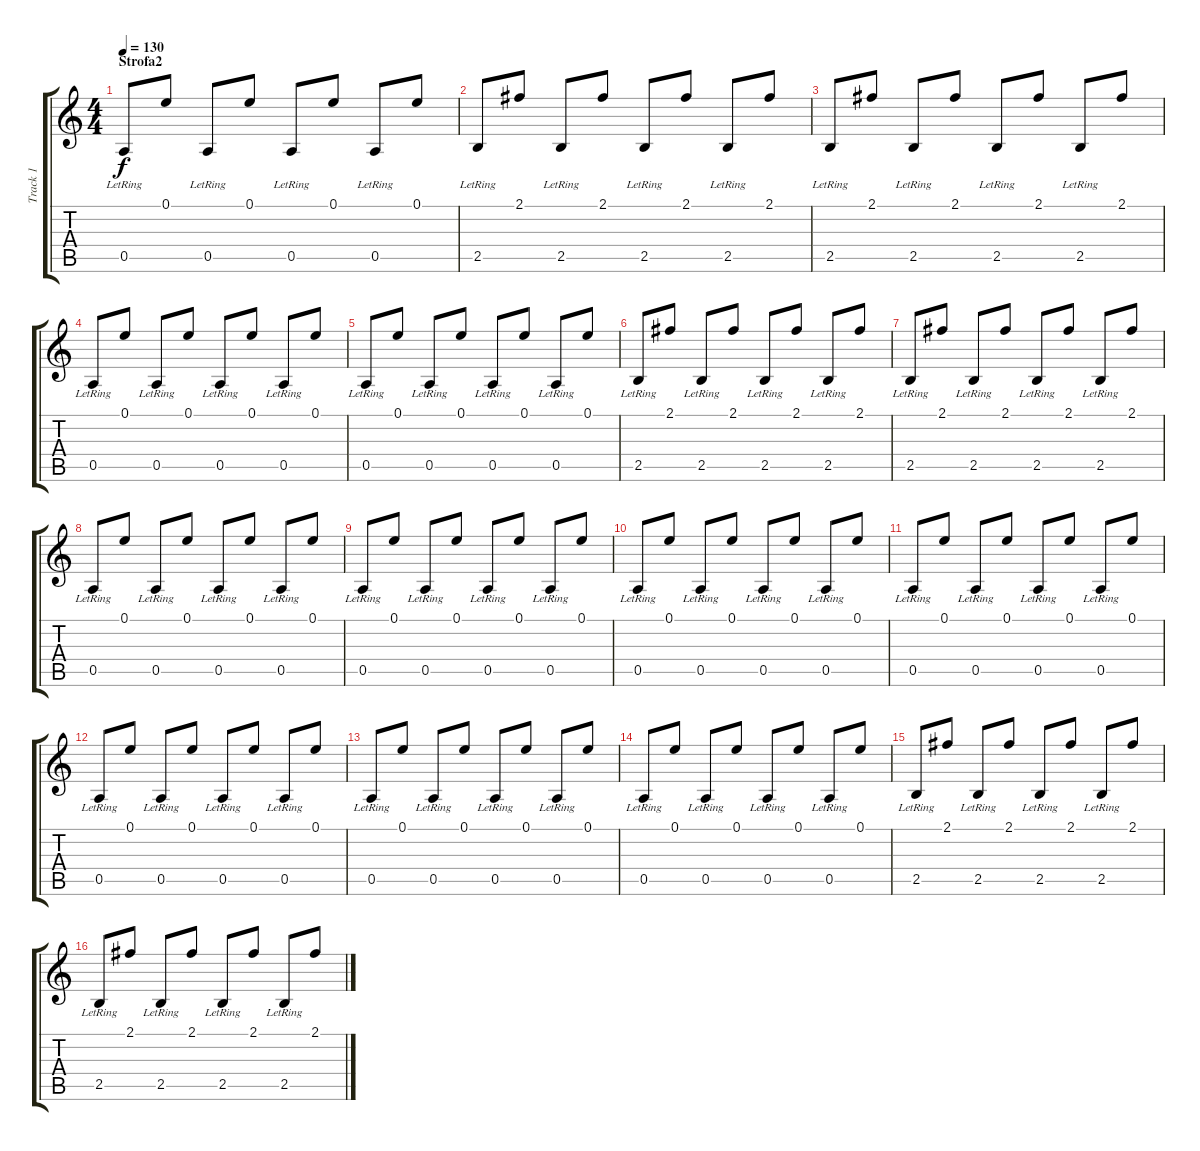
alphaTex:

\track ("Track 1" "Track 1") {instrument acousticguitarsteel}
\staff {score tabs}
\tuning (E4 B3 G3 D3 A2 E2) {hide}
\ts (4 4)
\section ("" "Strofa2")
\tempo 130
\clef g2
\ks c
0.5{lr}.8{dy f} 0.1.8 0.5{lr}.8 0.1.8 0.5{lr}.8 0.1.8 0.5{lr}.8 0.1.8 |
2.5{lr}.8 2.1.8 2.5{lr}.8 2.1.8 2.5{lr}.8 2.1.8 2.5{lr}.8 2.1.8 |
2.5{lr}.8 2.1.8 2.5{lr}.8 2.1.8 2.5{lr}.8 2.1.8 2.5{lr}.8 2.1.8 |
0.5{lr}.8 0.1.8 0.5{lr}.8 0.1.8 0.5{lr}.8 0.1.8 0.5{lr}.8 0.1.8 |
0.5{lr}.8 0.1.8 0.5{lr}.8 0.1.8 0.5{lr}.8 0.1.8 0.5{lr}.8 0.1.8 |
2.5{lr}.8 2.1.8 2.5{lr}.8 2.1.8 2.5{lr}.8 2.1.8 2.5{lr}.8 2.1.8 |
2.5{lr}.8 2.1.8 2.5{lr}.8 2.1.8 2.5{lr}.8 2.1.8 2.5{lr}.8 2.1.8 |
0.5{lr}.8 0.1.8 0.5{lr}.8 0.1.8 0.5{lr}.8 0.1.8 0.5{lr}.8 0.1.8 |
0.5{lr}.8 0.1.8 0.5{lr}.8 0.1.8 0.5{lr}.8 0.1.8 0.5{lr}.8 0.1.8 |
0.5{lr}.8 0.1.8 0.5{lr}.8 0.1.8 0.5{lr}.8 0.1.8 0.5{lr}.8 0.1.8 |
0.5{lr}.8 0.1.8 0.5{lr}.8 0.1.8 0.5{lr}.8 0.1.8 0.5{lr}.8 0.1.8 |
0.5{lr}.8 0.1.8 0.5{lr}.8 0.1.8 0.5{lr}.8 0.1.8 0.5{lr}.8 0.1.8 |
0.5{lr}.8 0.1.8 0.5{lr}.8 0.1.8 0.5{lr}.8 0.1.8 0.5{lr}.8 0.1.8 |
0.5{lr}.8 0.1.8 0.5{lr}.8 0.1.8 0.5{lr}.8 0.1.8 0.5{lr}.8 0.1.8 |
2.5{lr}.8 2.1.8 2.5{lr}.8 2.1.8 2.5{lr}.8 2.1.8 2.5{lr}.8 2.1.8 |
2.5{lr}.8 2.1.8 2.5{lr}.8 2.1.8 2.5{lr}.8 2.1.8 2.5{lr}.8 2.1.8
